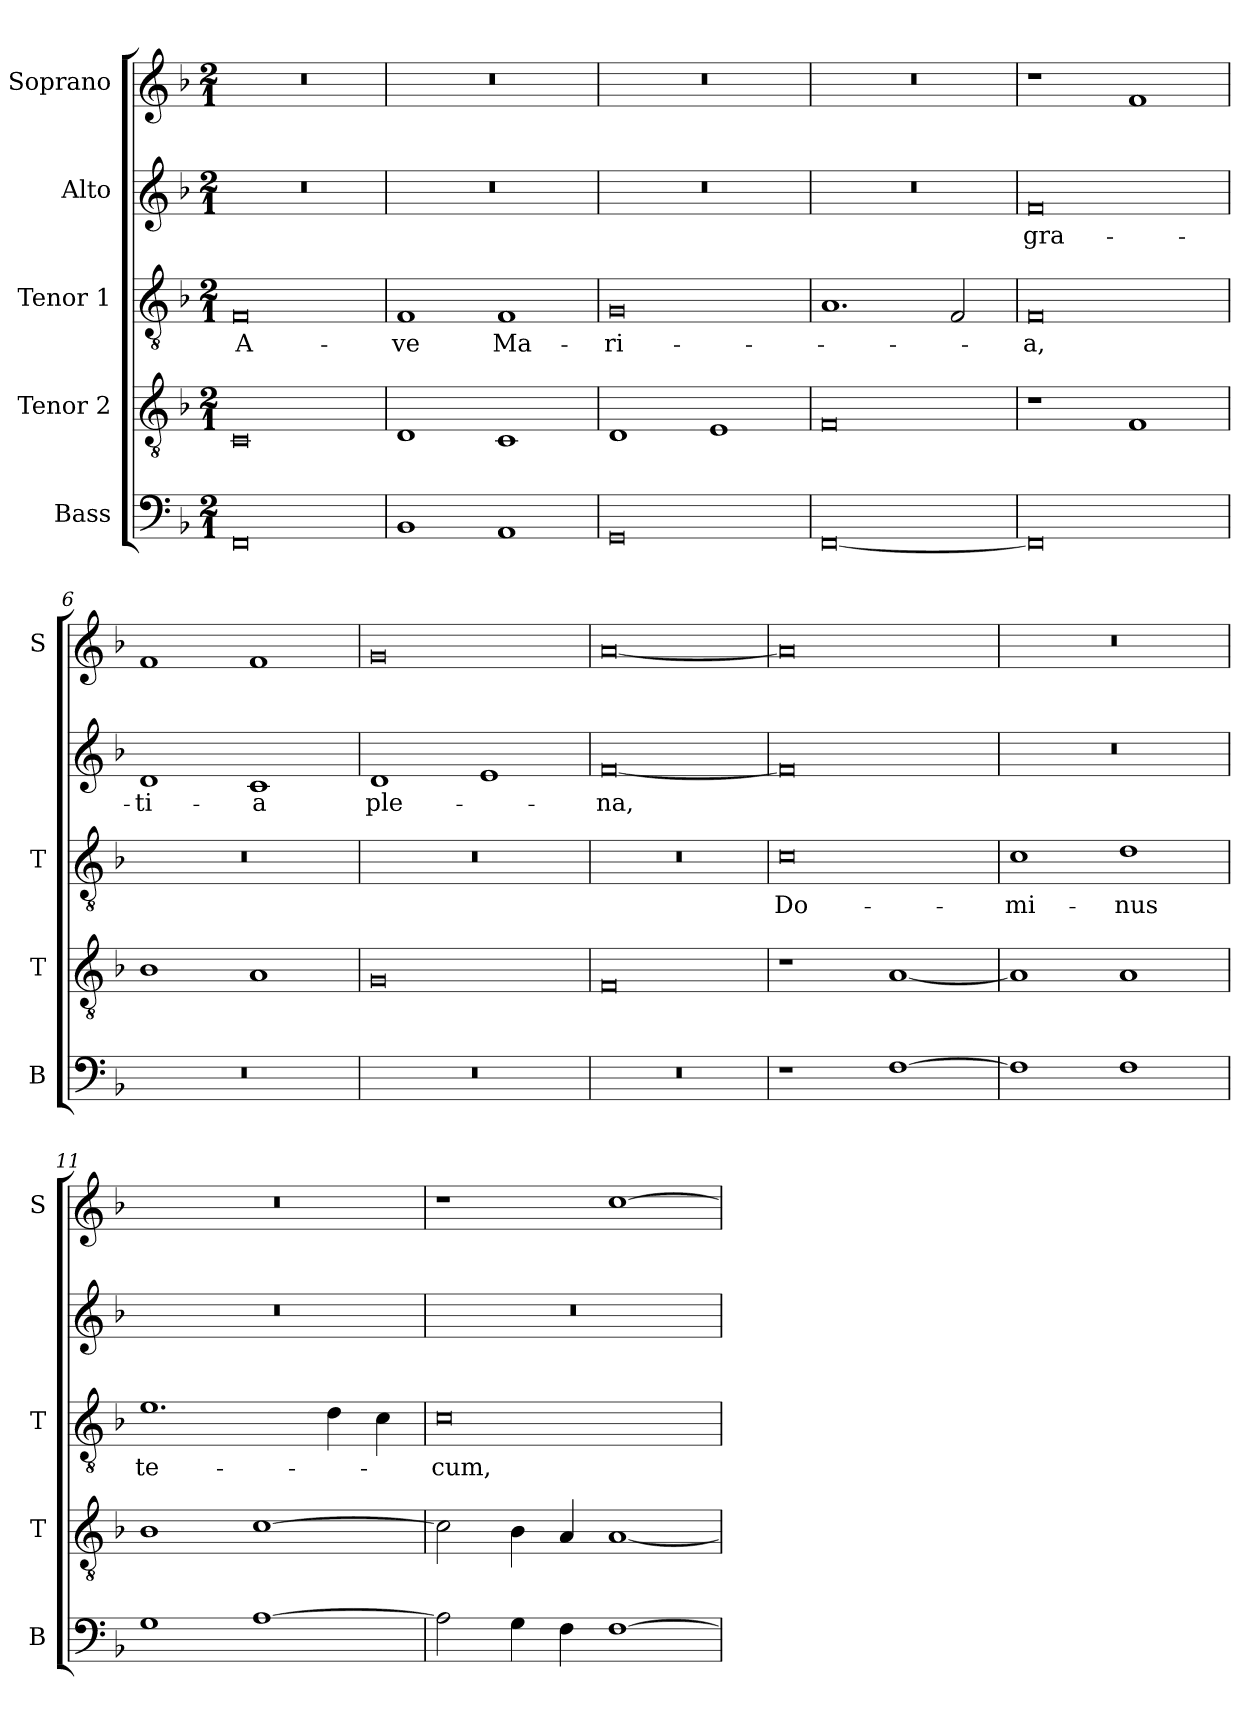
**kern	**kern	**kern	**text	**kern	**text	**kern
*part5	*part4	*part3	*part3	*part2	*part2	*part1
*staff5	*staff4	*staff3	*staff3	*staff2	*staff2	*staff1
*I"Bass	*I"Tenor 2	*I"Tenor 1	*	*I"Alto	*	*I"Soprano
*I'B	*I'T	*I'T	*	*	*	*I'S
*clefF4	*clefGv2	*clefGv2	*	*clefG2	*	*clefG2
*k[b-]	*k[b-]	*k[b-]	*	*k[b-]	*	*k[b-]
*M2/1	*M2/1	*M2/1	*	*M2/1	*	*M2/1
*MM270	*MM270	*MM270	*	*MM270	*	*MM270
=1	=1	=1	=1	=1	=1	=1
!	!	!	!LO:LY:b	!	!	!
0FF	0C	0F	A-	0r	.	0r
=2	=2	=2	=2	=2	=2	=2
!	!	!	!LO:LY:b	!	!	!
1BB-	1D	1F	-ve	0r	.	0r
!	!	!	!LO:LY:b	!	!	!
1AA	1C	1F	Ma-	.	.	.
=3	=3	=3	=3	=3	=3	=3
!	!	!	!LO:LY:b	!	!	!
0GG	1D	0G	-ri-	0r	.	0r
.	1E	.	.	.	.	.
=4	=4	=4	=4	=4	=4	=4
[0FF	0F	1.A	.	0r	.	0r
.	.	2F/	.	.	.	.
=5	=5	=5	=5	=5	=5	=5
!	!	!	!LO:LY:b	!	!LO:LY:b	!
0FF]	1r	0F	-a,	0f	gra-	1r
.	1F	.	.	.	.	1f
=6	=6	=6	=6	=6	=6	=6
!	!	!	!	!	!LO:LY:b	!
0r	1B-	0r	.	1d	-ti-	1f
!	!	!	!	!	!LO:LY:b	!
.	1A	.	.	1c	-a	1f
=7	=7	=7	=7	=7	=7	=7
!	!	!	!	!	!LO:LY:b	!
0r	0G	0r	.	1d	ple-	0g
.	.	.	.	1e	.	.
=8	=8	=8	=8	=8	=8	=8
!	!	!	!	!	!LO:LY:b	!
0r	0F	0r	.	[0f	-na,	[0a
=9	=9	=9	=9	=9	=9	=9
!	!	!	!LO:LY:b	!	!	!
1r	1r	0c	Do-	0f]	.	0a]
[1F	[1A	.	.	.	.	.
=10	=10	=10	=10	=10	=10	=10
!	!	!	!LO:LY:b	!	!	!
1F]	1A]	1c	-mi-	0r	.	0r
!	!	!	!LO:LY:b	!	!	!
1F	1A	1d	-nus	.	.	.
=11	=11	=11	=11	=11	=11	=11
!	!	!	!LO:LY:b	!	!	!
1G	1B-	1.e	te-	0r	.	0r
[1A	[1c	.	.	.	.	.
.	.	4d\	.	.	.	.
.	.	4c\	.	.	.	.
=12	=12	=12	=12	=12	=12	=12
!	!	!	!LO:LY:b	!	!	!
2A\]	2c\]	0c	-cum,	0r	.	1r
4G\	4B-\	.	.	.	.	.
4F\	4A/	.	.	.	.	.
[1F	[1A	.	.	.	.	[1cc
=	=	=	=	=	=	=
*-	*-	*-	*-	*-	*-	*-
